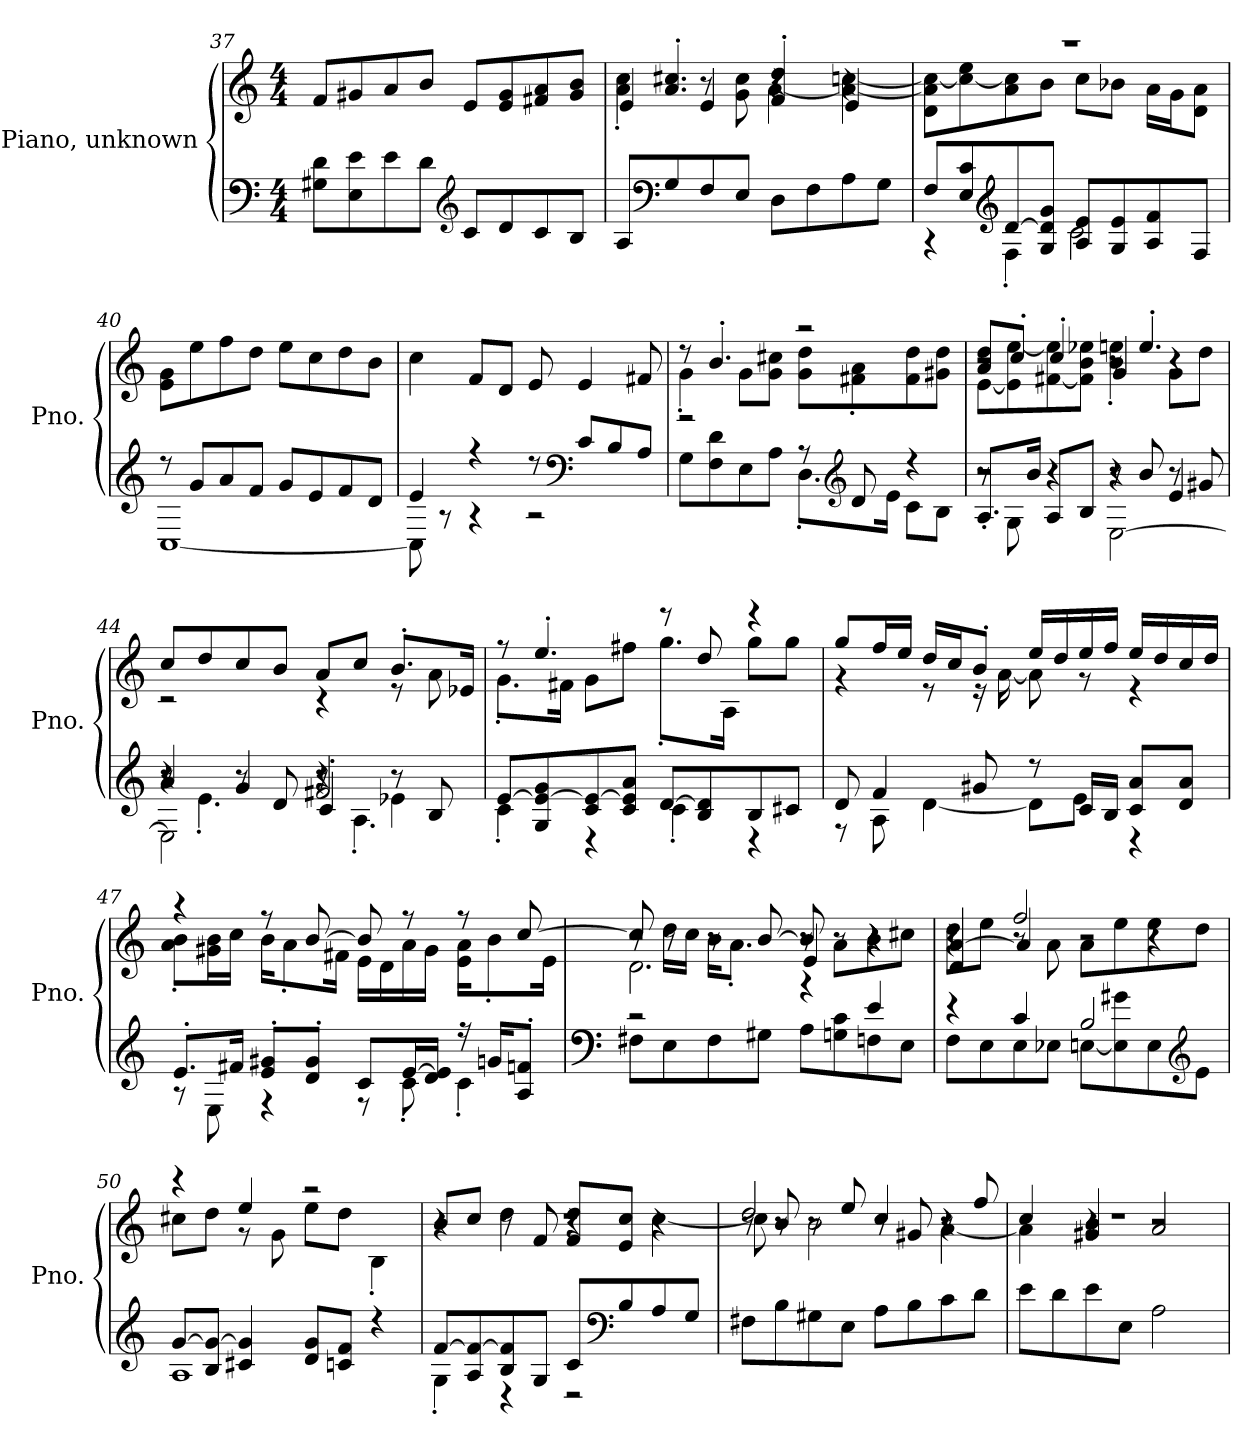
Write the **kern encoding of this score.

**kern	**kern
*part1	*part1
*staff2	*staff1
*I"Piano, unknown	*
*I'Pno.	*
*clefF4	*clefG2
*k[]	*k[]
*M4/4	*M4/4
=37	=37
8G#X\ 8d\L	8f/L
8E\ 8e\	8g#X/
8e\	8a/
8d\J	8b/J
*clefG2	*
8c/L	8e/L
8d/	8e/ 8g#/
8c/	8f#X/ 8a/
8B/J	8g#/ 8b/J
!!LO:LB:g=z
=38	=38
*	*^
*	*	*^
8A/L	8r	4a\' 4cc\'	4e/
*clefF4	*	*	*
8G/	4.a/' 4.cc#X/'	.	.
8F/	.	8r	4e/
8E/J	.	8g\ 8cc#\	.
8D\L	4f/' 4dd/'	[4a\	4r
8F\	.	.	.
8A\	4r	4a\_ [4ccn\	4e/
8G\J	.	.	.
*	*	*v	*v
=39	=39	=39
*^	*	*
8F/L	4r	1r	8d\ 8a\] 8cc\_L
8E/ 8c/	.	.	8cc\_ 8ee\
*clefG2	*	*	*
[8d/	4F'\	.	8a\ 8cc\]
8G/ 8d/] 8g/J	.	.	8b\J
8A/ 8e/L	2c\	.	8cc\L
8G/ 8e/	.	.	8b-X\J
8A/ 8f/	.	.	16a\LL
.	.	.	16g\J
8F/J	.	.	8d\ 8a\J
*	*	*v	*v
=40	=40	=40
8r	[1C	8e\ 8g\L
8g/L	.	8ee\
8a/	.	8ff\
8f/J	.	8dd\J
8g/L	.	8ee\L
8e/	.	8cc\
8f/	.	8dd\
8d/J	.	8b\J
=41	=41	=41
4e/	8C\]	4cc\
.	8r	.
4r	4r	8f/L
.	.	8d/J
8r	2r	8e/
*clefF4	*	*
8c/L	.	4e/
8B/	.	.
8A/J	.	8f#X/
!!LO:PB:g=z
=42	=42	=42
*	*	*^
2r	8G\L	8r	4g'\
.	8F\ 8d\	4.b'/	.
.	8E\	.	8g\L
.	8A\J	.	8g\ 8cc#X\J
8r	8.D'\L	2r	8g\ 8dd\L
*clefG2	*	*	*
8d/	.	.	8f#X\' 8a\'
.	16e\Jk	.	.
4r	8c\L	.	8f#\ 8dd\
.	8B\J	.	8g#X\ 8dd\J
=43	=43	=43	=43
*	*^	*	*^
2r	8.A'/L	8r	2r	[8e\L	8a/ 8dd/L
.	.	8G\	.	8e\] [8ee\	8cc'/J
.	16b/Jk	.	.	.	.
.	8A/L	4r	.	[8f#X\ 8ee\]	4cc'/
.	8B/J	.	.	8f#\] 8b\ 8ee-X\J	.
4r	8r	[2E\	8r	4b\' 4een\'	4g/
.	8b/	.	4.ee'/	.	.
4e/	8r	.	.	8g\L	4r
.	8g#X/	.	.	8dd\J	.
*	*	*	*	*v	*v
=44	=44	=44	=44	=44
*	*	*^	*	*
4a/	8r	4r	2E\]	8cc/L	2r
.	4.e'\	.	.	8dd/	.
4g/	.	8r	.	8cc/	.
.	.	8d/	.	8b/J	.
2f#X/	4r	4c'/	8r	8a/L	4r
.	.	.	4.A'\	8cc/J	.
.	4e-X\	8r	.	8.b'/L	8r
.	.	8B/	.	.	8a\
.	.	.	.	16e-X/Jk	.
*	*v	*v	*v	*	*
!!LO:LB:g=z	!!
=45	=45	=45	=45
[8e/L	4c'\	8r	8.g'\L
8G/ 8e/_ 8g/	.	4.ee'/	.
.	.	.	16f#X\Jk
8c/ 8e/_	4r	.	8g\L
8c/ 8e/] 8a/J	.	.	8ff#X\J
[8d/L	4c'\	8r	8.gg'\L
8B/ 8d/]	.	8dd/	.
.	.	.	16A\Jk
8B/	4r	4r	8gg\L
8c#X/J	.	.	8gg\J
=46	=46	=46	=46
8d/	8r	8gg/L	4r
4f/	8A\	16ff/L	.
.	.	16ee/JJ	.
.	[4d\	16dd/LL	8r
.	.	16cc/J	.
8g#X/	.	8b'/J	16r
.	.	.	[16a\
8r	8d\L]	16ee/LL	8a\]
.	.	16dd/	.
16c/LL	8e\J	16ee/	8r
16B/JJ	.	16ff/JJ	.
8c/ 8a/L	4r	16ee/LL	4r
.	.	16dd/	.
8d/ 8a/J	.	16cc/	.
.	.	16dd/JJ	.
!!LO:LB:g=z	!!
=47	=47	=47	=47
8.e'/L	8r	4r	8a\' 8b\'L
.	8E\	.	16g#X\ 16b\L
16f#X/Jk	.	.	16cc\JJ
8e/' 8g#X/'L	4r	8r	16b\KL
.	.	.	8a'\
8d/' 8g#/'J	.	[8b/	.
.	.	.	16f#X\Jk
8c/L	8r	8b/]	16e\LL
.	.	.	16d\
[16e/L	8c'\	8r	16a\
16d/ 16e/]JJ	.	.	16g#\JJ
16r	4c'\	8r	16e\ 16a\KL
16gn/KL	.	.	8b'\
8A/' 8fn/'J	.	[8cc/	.
.	.	.	16e\Jk
*	*	*v	*v
=48	=48	=48
*clefF4	*	*
*	*	*^
*	*	*	*^
*	*	*	*	*^
2r	8F#X\L	8cc/]	8r	2r	2.d\
.	8E\	8r	16dd\LL	.	.
.	.	.	16cc\JJ	.	.
.	8F#\	8r	16b\KL	.	.
.	.	.	8.a'\J	.	.
.	8G#X\J	[8b/	.	.	.
4r	8A\L	8b/]	8r	4e/	.
.	8Gn\ 8c\	8r	8a\L	.	.
4e/	8Fn\	4r	8b\	4r	4r
.	8E\J	.	8cc#X\J	.	.
*	*	*	*	*v	*v
!!LO:LB:g=z
=49	=49	=49	=49	=49
4r	8F\L	4r	8dd\L	4d/ [4a/
.	8E\	.	8ee\J	.
4c/	8E\	2ff/	8r	4a/]
.	8E-X\J	.	8a\	.
2B/	[8En\L	.	8a\L	2r
.	8E\] 8g#X\	.	8ee\	.
.	8E\	4r	8ee\	.
*clefG2	*	*	*	*
.	8e\J	.	8dd\J	.
*	*	*	*v	*v
=50	=50	=50	=50
[8g/L	1A	4r	8cc#X\L
8B/ 8g/_J	.	.	8dd\J
4c#X/ 4g/]	.	4ee/	8r
.	.	.	8g\
8d/ 8g/L	.	2r	8ee\L
8cn/ 8f/J	.	.	8dd\J
4r	.	.	4B'\
=51	=51	=51	=51
*	*	*	*^
[8f/L	4G'\	1r	4r	8b/L
8A/ 8f/_	.	.	.	8cc/J
8B/ 8f/]	4r	.	4dd\	8r
8G/J	.	.	.	8f/
8c/L	2r	.	4r	8f/ 8dd/L
*clefF4	*	*	*	*
8B/	.	.	.	8e/ 8cc/J
8A/	.	.	[4cc\	4r
8G/J	.	.	.	.
*v	*v	*	*	*
!!LO:LB:g=z	!!	!!
=52	=52	=52	=52
8F#X\L	2dd/	8cc\]	8r
8B\	.	8r	8b/
8G#X\	.	2b\	8r
8E\J	.	.	8ee/
8A\L	4cc/	.	8r
8B\	.	.	8g#X/
8c\	4r	[4a\	8r
8d\J	.	.	8ff/
=53	=53	=53	=53
8e\L	1r	4a\]	4cc/
8d\	.	.	.
8e\	.	4r	4g#X/ 4b/
8E\J	.	.	.
2A\	.	2r	2a/
*	*v	*v	*v
=	=
*-	*-
